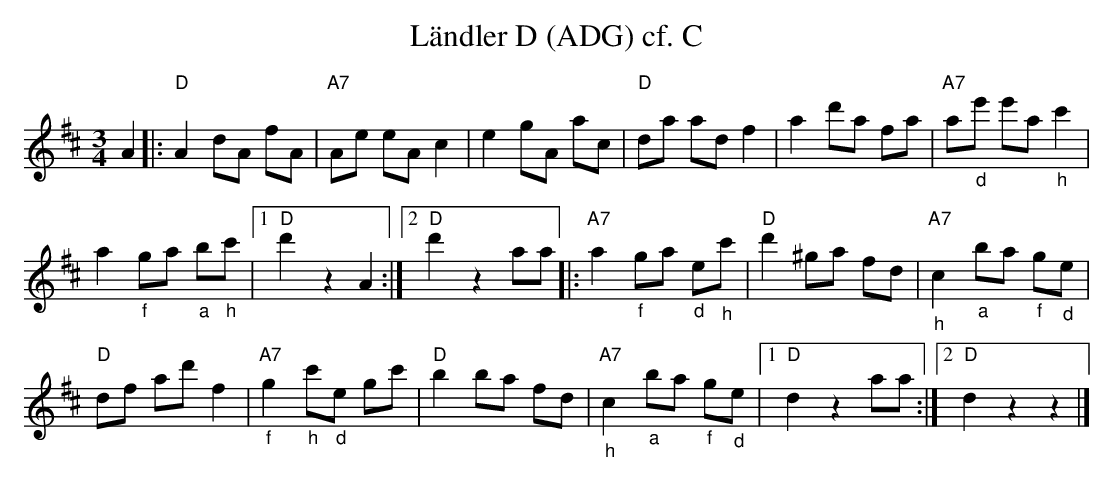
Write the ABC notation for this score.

X:1
T:L\"andler D (ADG) cf. C
M:3/4
L:1/8
K:Dmaj%%MIDI gchordon
A2 |: "D"A2dA fA | "A7"Ae eAc2 | e2gA ac | "D"da adf2 | a2d'a fa | "A7"a"_d"e' e'a"_h"c'2 |
a2"_f"ga "_a"b"_h"c' |1 "D"d'2z2A2 :|2 "D"d'2z2aa |: "A7"a2"_f"ga "_d"e"_h"c' | "D"d'2^ga fd | "A7""_h"c2 "_a"ba "_f"g"_d"e |
"D"df ad' f2 | "A7""_f"g2"_h"c'"_d"e gc' | "D"b2ba fd | "A7""_h"c2"_a"ba "_f"g"_d"e |1 "D"d2z2aa :|2 "D"d2z2z2 |]
